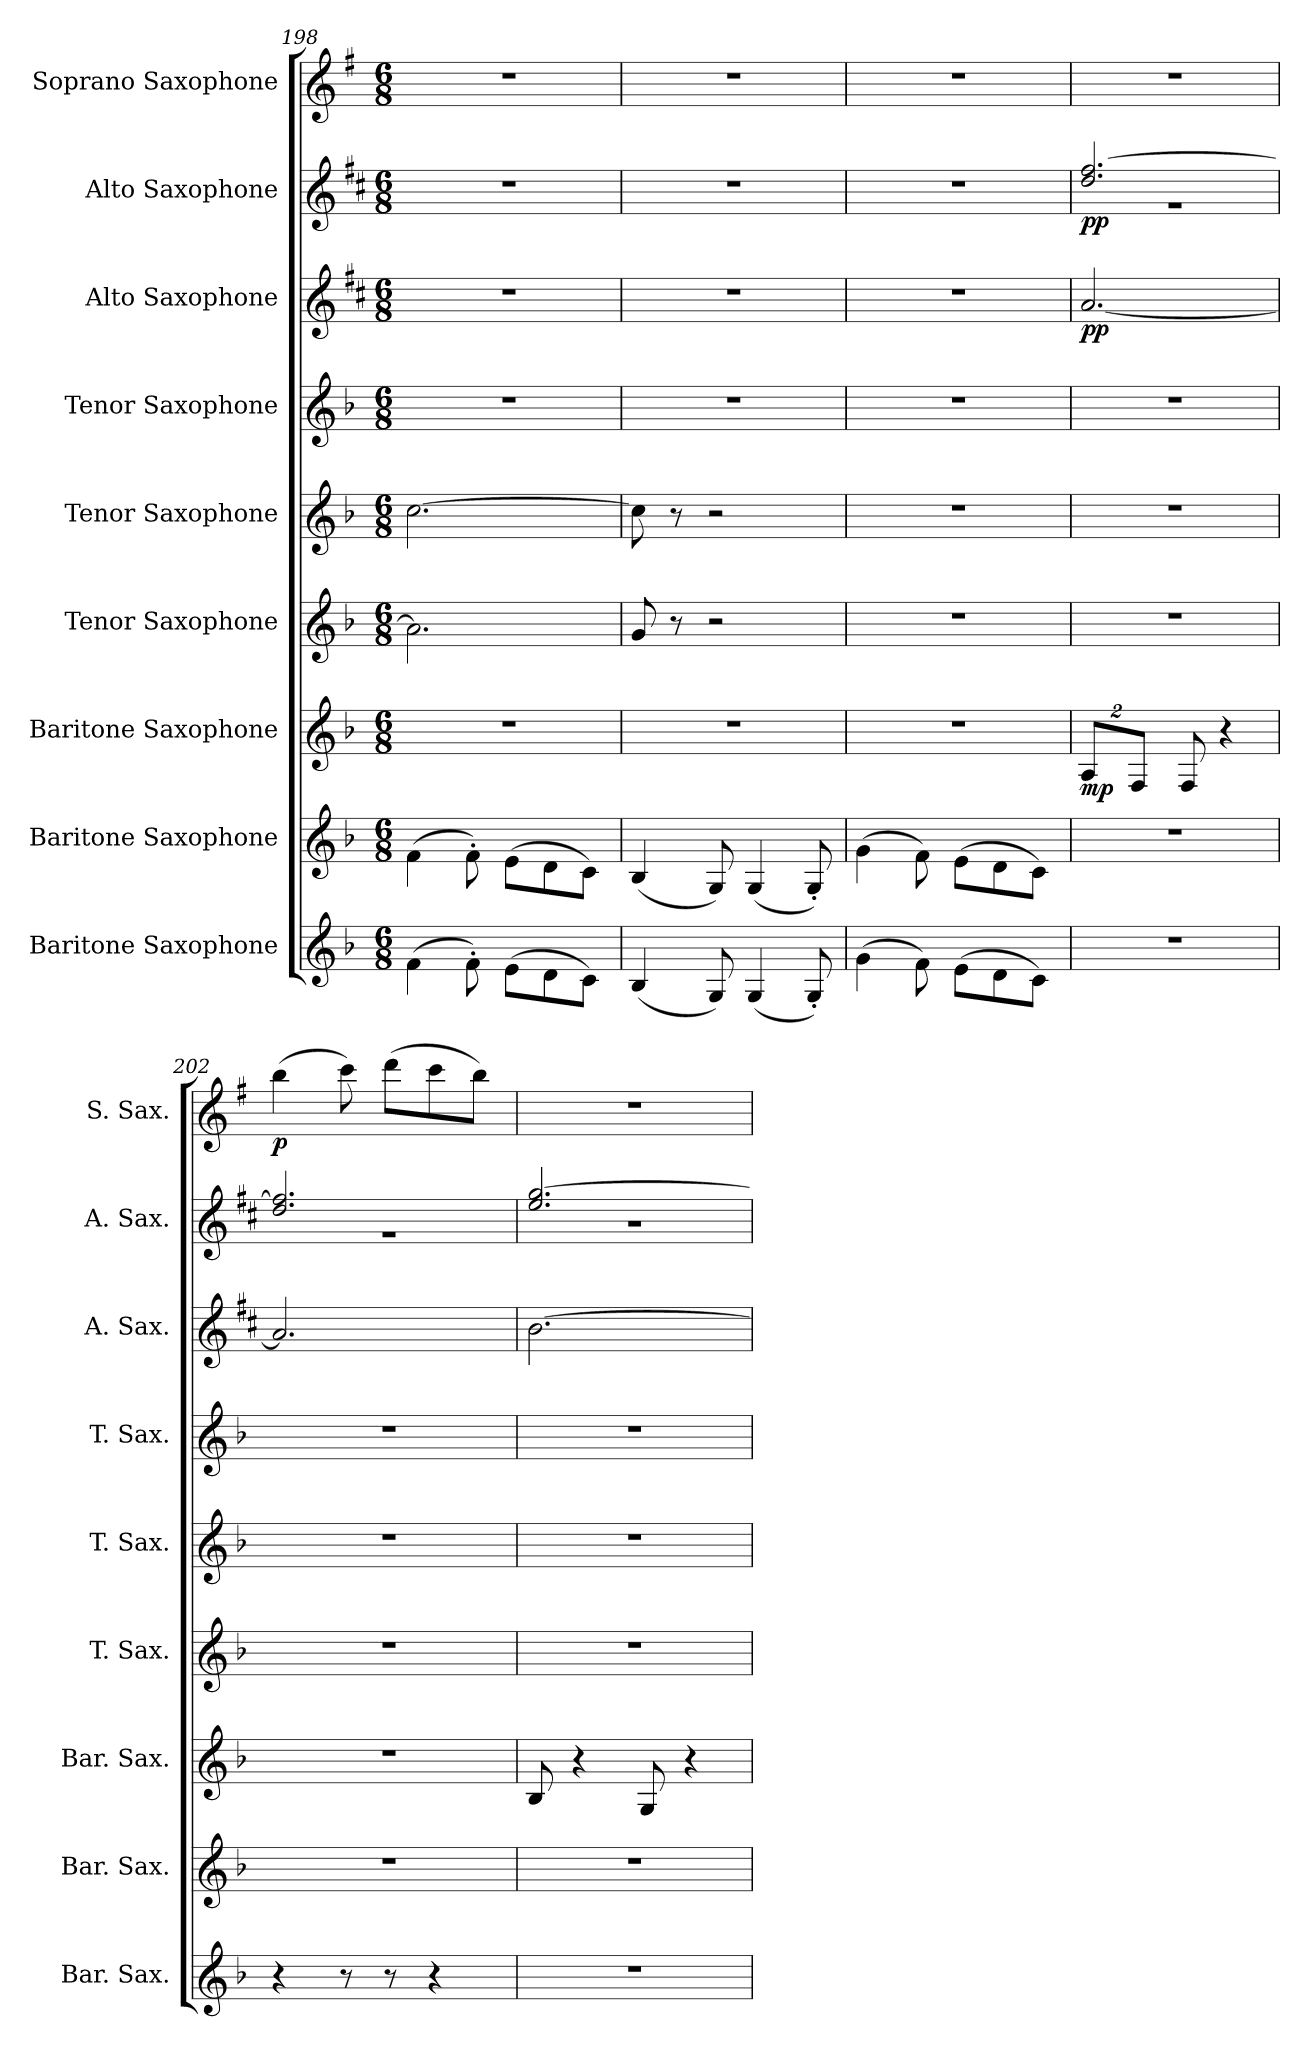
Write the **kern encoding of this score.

**kern	**kern	**kern	**dynam	**kern	**kern	**kern	**kern	**dynam	**kern	**dynam	**kern	**dynam
*part9	*part8	*part7	*part7	*part6	*part5	*part4	*part3	*part3	*part2	*part2	*part1	*part1
*staff9	*staff8	*staff7	*staff7	*staff6	*staff5	*staff4	*staff3	*staff3	*staff2	*staff2	*staff1	*staff1
*I"Baritone Saxophone	*I"Baritone Saxophone	*I"Baritone Saxophone	*	*I"Tenor Saxophone	*I"Tenor Saxophone	*I"Tenor Saxophone	*I"Alto Saxophone	*	*I"Alto Saxophone	*	*I"Soprano Saxophone	*
*I'Bar. Sax.	*I'Bar. Sax.	*I'Bar. Sax.	*	*I'T. Sax.	*I'T. Sax.	*I'T. Sax.	*I'A. Sax.	*	*I'A. Sax.	*	*I'S. Sax.	*
*clefG2	*clefG2	*clefG2	*	*clefG2	*clefG2	*clefG2	*clefG2	*	*clefG2	*	*clefG2	*
*ITrd12c21	*ITrd12c21	*ITrd12c21	*	*ITrd8c14	*ITrd8c14	*ITrd8c14	*ITrd5c9	*	*ITrd5c9	*	*ITrd1c2	*
*k[b-]	*k[b-]	*k[b-]	*	*k[b-]	*k[b-]	*k[b-]	*k[b-]	*	*k[b-]	*	*k[b-]	*
*M6/8	*M6/8	*M6/8	*	*M6/8	*M6/8	*M6/8	*M6/8	*	*M6/8	*	*M6/8	*
=198	=198	=198	=198	=198	=198	=198	=198	=198	=198	=198	=198	=198
(4F\	(4F\	2.r	.	2.A\]	[2.c\	2.r	2.r	.	2.r	.	2.r	.
8F'\)	8F'\)	.	.	.	.	.	.	.	.	.	.	.
(8E\L	(8E\L	.	.	.	.	.	.	.	.	.	.	.
8D\	8D\	.	.	.	.	.	.	.	.	.	.	.
8C\J)	8C\J)	.	.	.	.	.	.	.	.	.	.	.
=199	=199	=199	=199	=199	=199	=199	=199	=199	=199	=199	=199	=199
(4BB-/	(4BB-/	2.r	.	8G/	8c\]	2.r	2.r	.	2.r	.	2.r	.
.	.	.	.	8r	8r	.	.	.	.	.	.	.
8GG/)	8GG/)	.	.	2r	2r	.	.	.	.	.	.	.
(4GG/	(4GG/	.	.	.	.	.	.	.	.	.	.	.
8GG'/)	8GG'/)	.	.	.	.	.	.	.	.	.	.	.
=200	=200	=200	=200	=200	=200	=200	=200	=200	=200	=200	=200	=200
(4G\	(4G\	2.r	.	2.r	2.r	2.r	2.r	.	2.r	.	2.r	.
8F\)	8F\)	.	.	.	.	.	.	.	.	.	.	.
(8E\L	(8E\L	.	.	.	.	.	.	.	.	.	.	.
8D\	8D\	.	.	.	.	.	.	.	.	.	.	.
8C\J)	8C\J)	.	.	.	.	.	.	.	.	.	.	.
=201	=201	=201	=201	=201	=201	=201	=201	=201	=201	=201	=201	=201
*	*	*Xbrackettup	*	*	*	*	*	*	*	*	*	*
*	*	*	*	*	*	*	*	*	*^	*	*	*
!	!	!	!LO:DY:b	!	!	!	!	!LO:DY:b	!	!	!LO:DY:b	!	!
2.r	2.r	16%3AA/L	mp	2.r	2.r	2.r	[2.c/	pp	2.f/ [2.a/	2.r	pp	2.r	.
.	.	16%3FF/J	.	.	.	.	.	.	.	.	.	.	.
.	.	8FF/	.	.	.	.	.	.	.	.	.	.	.
.	.	4r	.	.	.	.	.	.	.	.	.	.	.
!!LO:PB:g=z
=202	=202	=202	=202	=202	=202	=202	=202	=202	=202	=202	=202	=202	=202
!	!	!	!	!	!	!	!	!	!	!	!	!	!LO:DY:b
4r	2.r	2.r	.	2.r	2.r	2.r	2.c/]	.	2.f/ 2.a/]	2.r	.	(4aa\	p
8r	.	.	.	.	.	.	.	.	.	.	.	8bb-\)	.
8r	.	.	.	.	.	.	.	.	.	.	.	(8ccc\L	.
4r	.	.	.	.	.	.	.	.	.	.	.	8bb-\	.
.	.	.	.	.	.	.	.	.	.	.	.	8aa\J)	.
=203	=203	=203	=203	=203	=203	=203	=203	=203	=203	=203	=203	=203	=203
2.r	2.r	8BB-/	.	2.r	2.r	2.r	[2.d\	.	2.g/ [2.b-/	2.r	.	2.r	.
.	.	4r	.	.	.	.	.	.	.	.	.	.	.
.	.	8GG/	.	.	.	.	.	.	.	.	.	.	.
.	.	4r	.	.	.	.	.	.	.	.	.	.	.
*	*	*	*	*	*	*	*	*	*v	*v	*	*	*
=	=	=	=	=	=	=	=	=	=	=	=	=
*-	*-	*-	*-	*-	*-	*-	*-	*-	*-	*-	*-	*-
